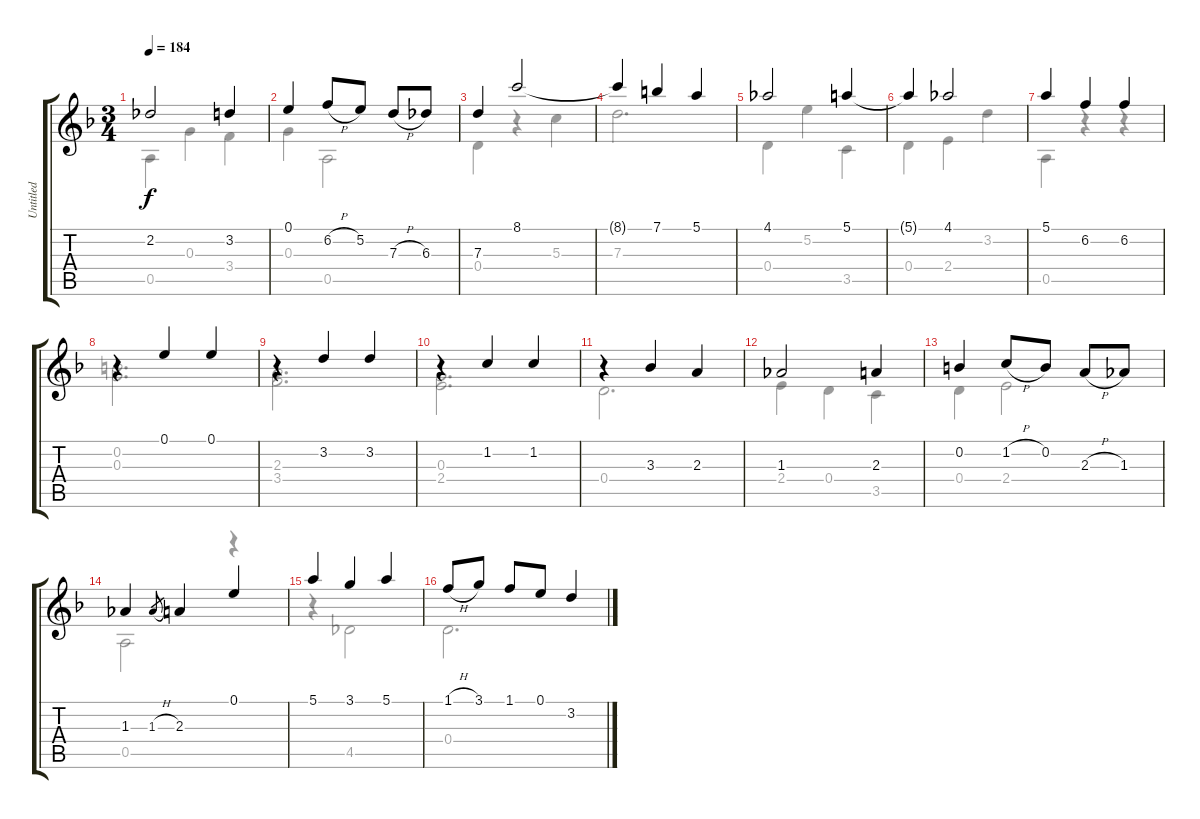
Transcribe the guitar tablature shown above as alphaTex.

\track ("Untitled" "Untitled") {instrument acousticguitarnylon}
\staff {score tabs}
\tuning (E4 B3 G3 D3 A2 E2) {hide}
\voice
\ts (3 4)
\tempo 184
\clef g2
\ks f
2.2.2{dy f} 3.2.4 |
0.1.4 6.2{h}.8 5.2.8 7.3{h}.8 6.3.8 |
7.3.4 8.1.2 |
8.1{t}.4 7.1.4 5.1.4 |
4.1.2 5.1.4 |
5.1{t}.4 4.1.2 |
5.1.4 6.2.4 6.2.4 |
r.4 0.1.4 0.1.4 |
r.4 3.2.4 3.2.4 |
r.4 1.2.4 1.2.4 |
r.4 3.3.4 2.3.4 |
1.3.2 2.3.4 |
0.2.4 1.2{h}.8 0.2.8 2.3{h}.8 1.3.8 |
1.3.4 1.3{h}.8{gr} 2.3.4 0.1.4 |
5.1.4 3.1.4 5.1.4 |
1.1{h}.8 3.1.8 1.1.8 0.1.8 3.2.4
\voice
\clef g2
\ottava regular
\simile none
\ks f
0.5.4{dy f} 0.3.4 3.4.4 |
0.3.4 0.5.2 |
0.4.4 r.4 5.3.4 |
7.3.2{d} |
0.4.4 5.2.4 3.5.4 |
0.4.4 2.4.4 3.2.4 |
0.5.4 r.4 r.4 |
(0.2 0.3).2{d} |
(2.3 3.4).2{d} |
(0.3 2.4).2{d} |
0.4.2{d} |
2.4.4 0.4.4 3.5.4 |
0.4.4 2.4.2 |
0.5.2 r.4 |
r.4 4.5.2 |
0.4.2{d}
